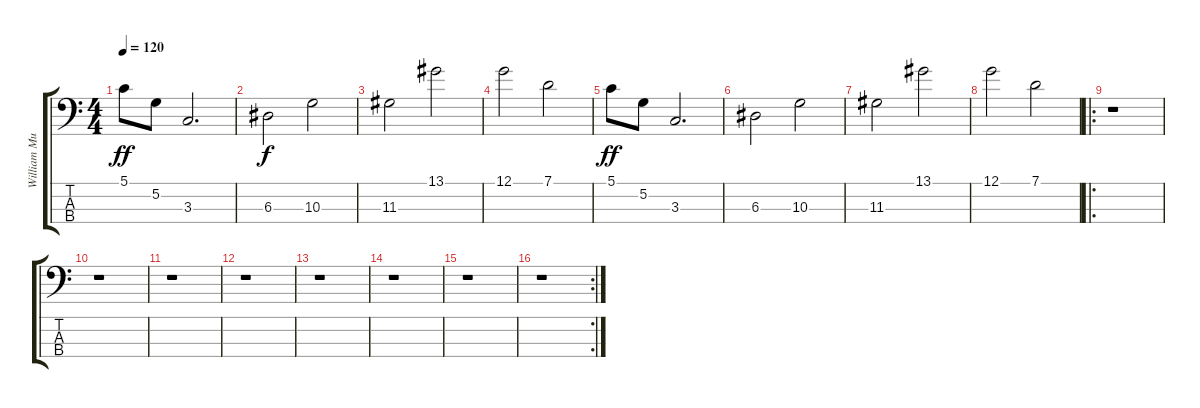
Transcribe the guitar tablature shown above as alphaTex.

\track ("William Murderface" "William Mu") {instrument electricbassfinger}
\staff {score tabs}
\tuning (G2 D2 A1 E1) {hide}
\ts (4 4)
\tempo 120
\clef f4
\ks c
5.1.8{dy ff} 5.2.8 3.3.2{d} |
6.3.2{dy f} 10.3.2 |
11.3.2 13.1.2 |
12.1.2 7.1.2 |
5.1.8{dy ff} 5.2.8 3.3.2{d} |
6.3.2 10.3.2 |
11.3.2 13.1.2 |
12.1.2 7.1.2 |
\ro
r.1 |
r.1 |
r.1 |
r.1 |
r.1 |
r.1 |
r.1 |
\rc 2
r.1
